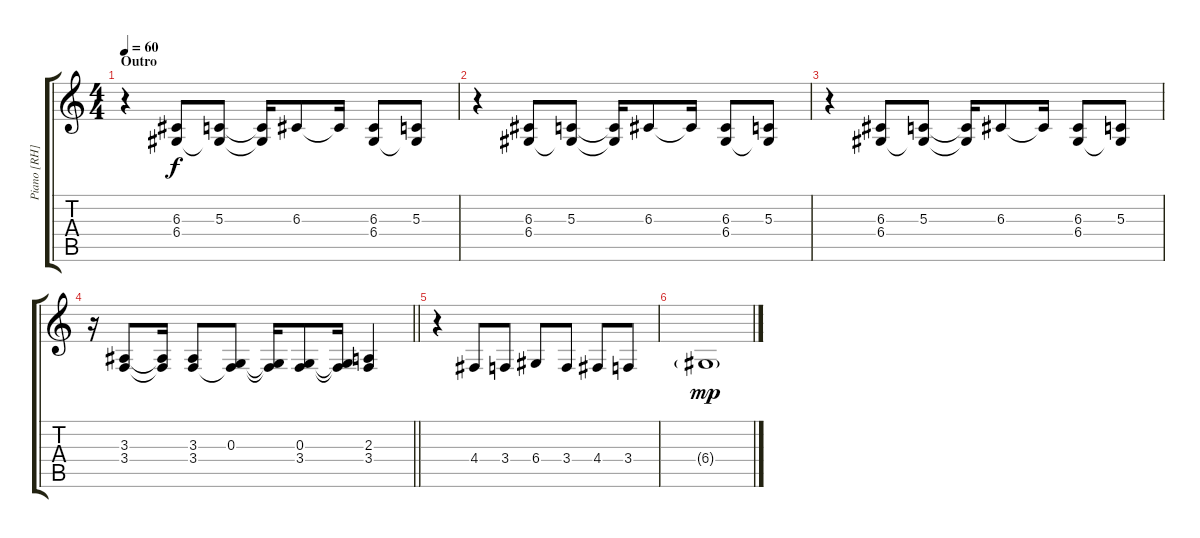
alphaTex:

\track ("Piano [RH]" "Piano [RH]") {instrument brightacousticpiano}
\staff {score tabs}
\tuning (E4 B3 G3 D3 A2 E2) {hide}
\ts (4 4)
\section ("" "Outro")
\tempo 60
\clef g2
\ks c
r.4{dy f} (6.3 6.4).8 (5.3 6.4{t}).8 (5.3{t} 6.4{t}).16 6.3.8 6.3{t}.16 (6.3 6.4).8 (5.3 6.4{t}).8 |
r.4 (6.3 6.4).8 (5.3 6.4{t}).8 (5.3{t} 6.4{t}).16 6.3.8 6.3{t}.16 (6.3 6.4).8 (5.3 6.4{t}).8 |
r.4 (6.3 6.4).8 (5.3 6.4{t}).8 (5.3{t} 6.4{t}).16 6.3.8 6.3{t}.16 (6.3 6.4).8 (5.3 6.4{t}).8 |
\barLineRight lightlight
r.16 (3.3 3.4).8 (3.3{t} 3.4{t}).16 (3.3 3.4).8 (0.3 3.4{t}).8 (0.3{t} 3.4{t}).16 (0.3 3.4).8 (0.3{t} 3.4{t}).16 (2.3 3.4).4 |
r.4 4.4.8 3.4.8 6.4.8 3.4.8 4.4.8 3.4.8 |
6.4{g}.1{dy mp}
